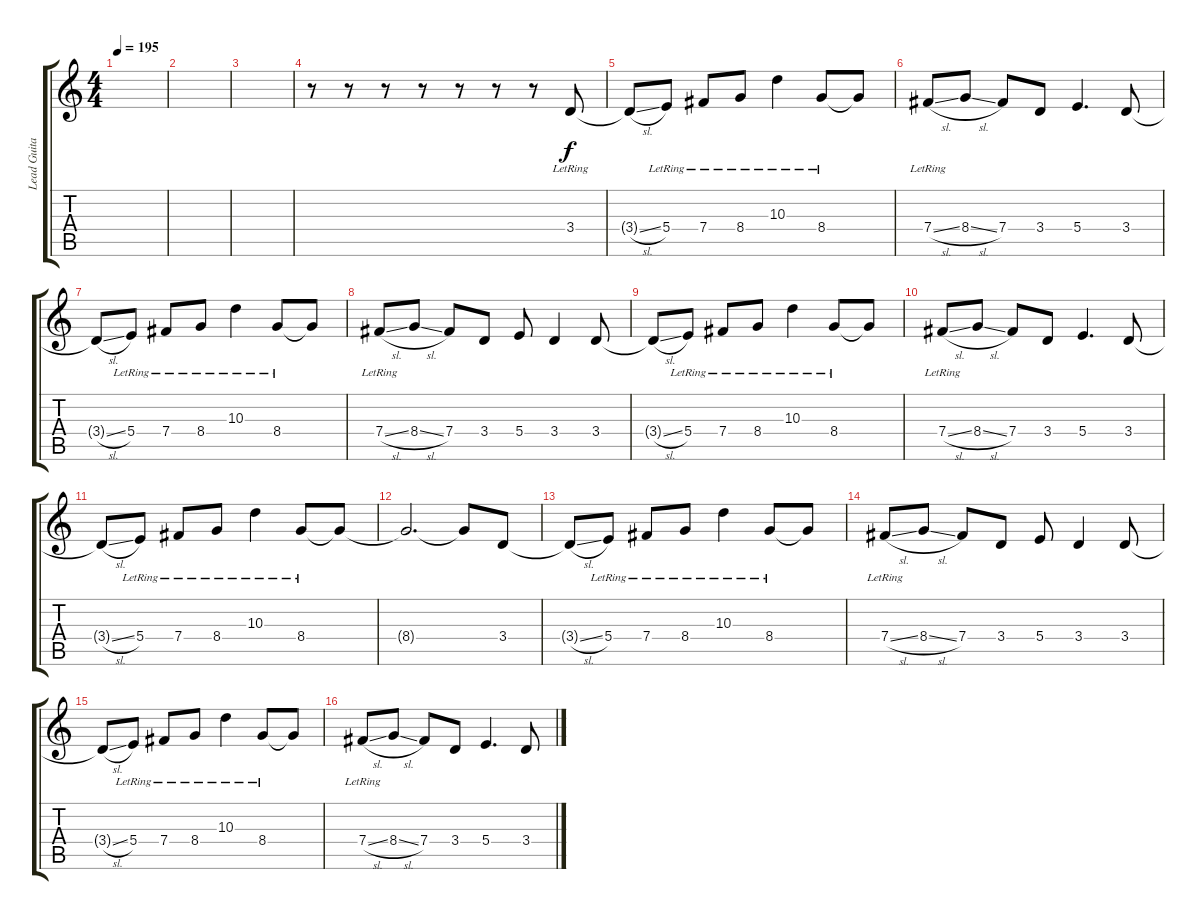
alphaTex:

\track ("Lead Guitar" "Lead Guita") {instrument distortionguitar}
\staff {score tabs}
\tuning (Db4 Ab3 E3 B2 Gb2 B1) {hide}
\ts (4 4)
\tempo 195
\clef g2
\ks c
|
|
|
r.8 r.8 r.8 r.8 r.8 r.8 r.8 3.4{lr}.8 |
3.4{sl t}.8 5.4{lr}.8 7.4{lr}.8 8.4{lr}.8 10.3{lr}.4 8.4{lr}.8 8.4{t}.8 |
7.4{sl lr}.8 8.4{sl}.8 7.4.8 3.4.8 5.4.4{d} 3.4.8 |
3.4{sl t}.8 5.4{lr}.8 7.4{lr}.8 8.4{lr}.8 10.3{lr}.4 8.4{lr}.8 8.4{t}.8 |
7.4{sl lr}.8 8.4{sl}.8 7.4.8 3.4.8 5.4.8 3.4.4 3.4.8 |
3.4{sl t}.8 5.4{lr}.8 7.4{lr}.8 8.4{lr}.8 10.3{lr}.4 8.4{lr}.8 8.4{t}.8 |
7.4{sl lr}.8 8.4{sl}.8 7.4.8 3.4.8 5.4.4{d} 3.4.8 |
3.4{sl t}.8 5.4{lr}.8 7.4{lr}.8 8.4{lr}.8 10.3{lr}.4 8.4{lr}.8 8.4{t}.8 |
8.4{t}.2{d} 8.4{t}.8 3.4.8 |
3.4{sl t}.8 5.4{lr}.8 7.4{lr}.8 8.4{lr}.8 10.3{lr}.4 8.4{lr}.8 8.4{t}.8 |
7.4{sl lr}.8 8.4{sl}.8 7.4.8 3.4.8 5.4.8 3.4.4 3.4.8 |
3.4{sl t}.8 5.4{lr}.8 7.4{lr}.8 8.4{lr}.8 10.3{lr}.4 8.4{lr}.8 8.4{t}.8 |
7.4{sl lr}.8 8.4{sl}.8 7.4.8 3.4.8 5.4.4{d} 3.4.8
